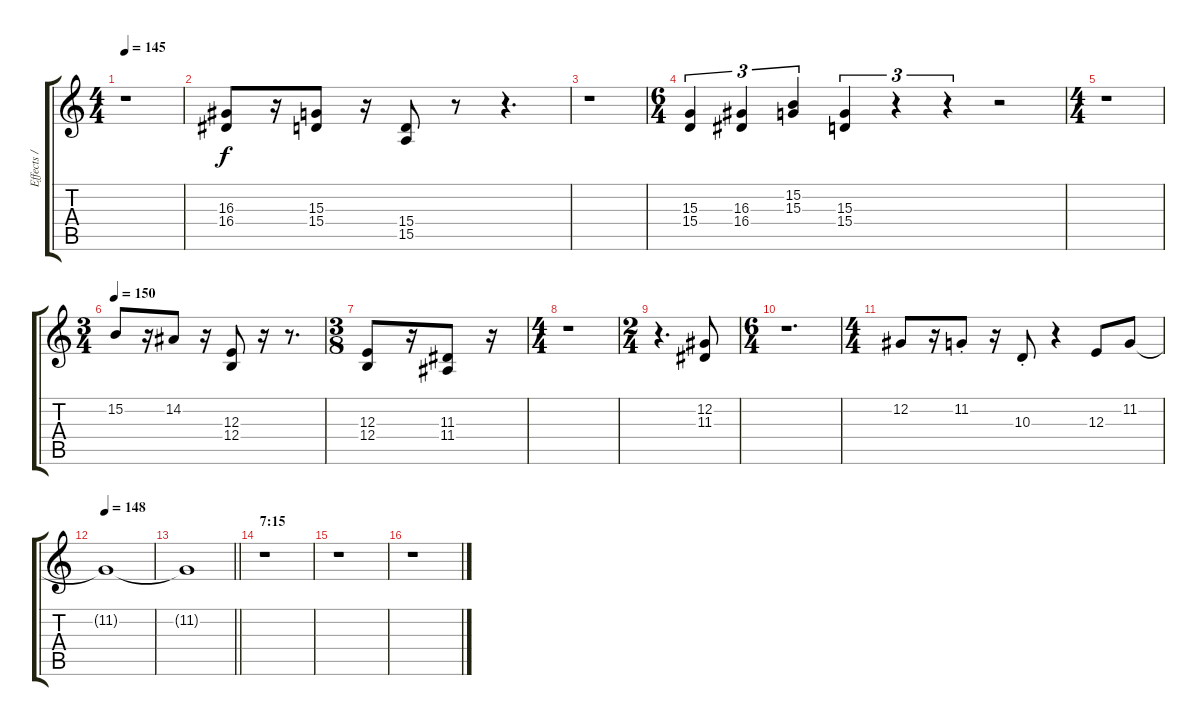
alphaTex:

\track ("Effects / Vocals / Add'l Guitar" "Effects / ") {instrument pad3polysynth}
\staff {score tabs}
\tuning (Db4 Ab3 E3 B2 Gb2 Db2) {hide}
\ts (4 4)
\tempo 145
\clef g2
\ks c
r.1{dy f} |
(16.3 16.4).8 r.16 (15.3 15.4).8 r.16 (15.4 15.5).8 r.8 r.4{d} |
r.1 |
\ts (6 4)
(15.3 15.4).4{tu (3 2)} (16.3 16.4).4{tu (3 2)} (15.2 15.3).4{tu (3 2)} (15.3 15.4).4{tu (3 2)} r.4{tu (3 2)} r.4{tu (3 2)} r.2 |
\ts (4 4)
r.1 |
\ts (3 4)
\tempo 150
15.2.8 r.16 14.2.8 r.16 (12.3 12.4).8 r.16 r.8{d} |
\ts (3 8)
(12.3 12.4).8 r.16 (11.3 11.4).8 r.16 |
\ts (4 4)
r.1 |
\ts (2 4)
r.4{d} (12.2 11.3).8 |
\ts (6 4)
r.1{d} |
\ts (4 4)
12.2.8 r.16 11.2{st}.8 r.16 10.3{st}.8 r.4 12.3.8{balance 8 instrument altosax} 11.2.8 |
\tempo 148
11.2{t}.1 |
\barLineRight lightlight
11.2{t}.1 |
\section ("" "7:15")
r.1 |
r.1 |
r.1
